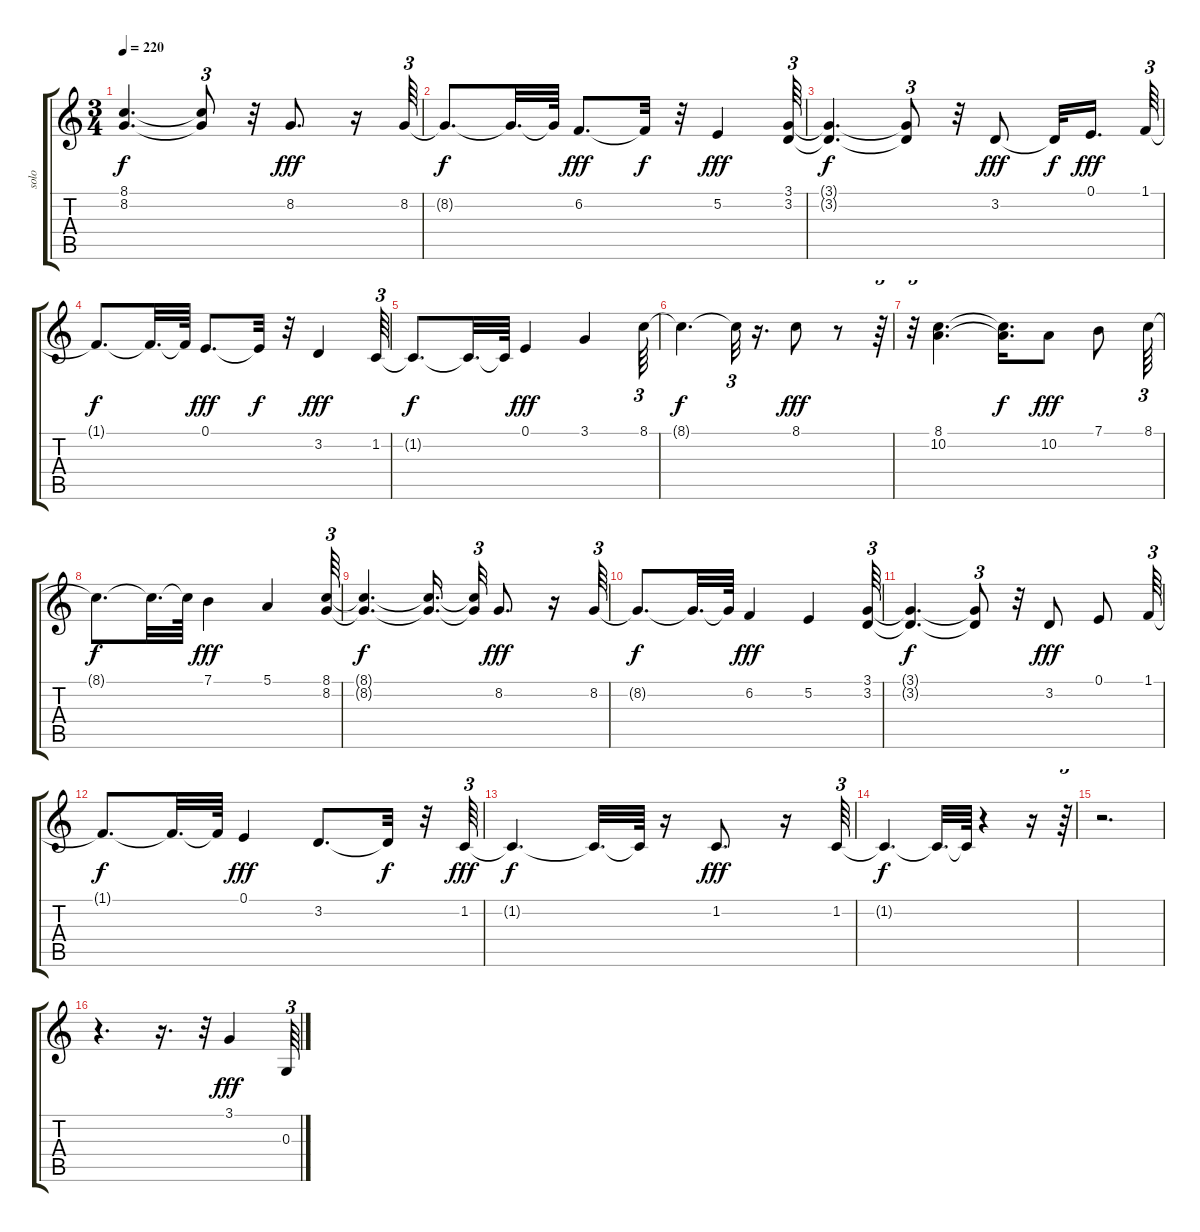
\track ("solo" "solo") {instrument tangoaccordion}
\staff {score tabs}
\tuning (E4 B3 G3 D3 A2 E2) {hide}
\ts (3 4)
\tempo 220
\clef g2
\ks c
(8.1{t} 8.2{t}).4{d dy f} (8.1{t} 8.2{t}).8{tu (3 2)} r.32 8.2.8{d dy fff} r.16 8.2.64{tu (3 2)} |
8.2{t}.8{d dy f} 8.2{t}.32{d} 8.2{t}.64 6.2.8{d dy fff} 6.2{t}.32{dy f} r.32 5.2.4{dy fff} (3.1 3.2).64{tu (3 2)} |
(3.1{t} 3.2{t}).4{d dy f} (3.1{t} 3.2{t}).8{tu (3 2)} r.32 3.2.8{dy fff} 3.2{t}.32{dy f} 0.1.16{d dy fff beam splitsecondary} 1.1.64{tu (3 2)} |
1.1{t}.8{d dy f} 1.1{t}.32{d} 1.1{t}.64 0.1.8{d dy fff} 0.1{t}.32{dy f} r.32 3.2.4{dy fff} 1.2.64{tu (3 2)} |
1.2{t}.8{d dy f} 1.2{t}.32{d} 1.2{t}.64 0.1.4{dy fff} 3.1.4 8.1.64{tu (3 2)} |
8.1{t}.4{d dy f} 8.1{t}.32{tu (3 2)} r.16{d} 8.1.8{dy fff} r.8 r.64{tu (3 2)} |
r.32{tu (3 2)} (8.1 10.2).4{d balance 0} (8.1{t} 10.2{t}).16{d dy f} 10.2.8{dy fff} 7.1.8 8.1.64{tu (3 2)} |
8.1{t}.8{d dy f} 8.1{t}.32{d} 8.1{t}.64 7.1.4{dy fff} 5.1.4 (8.1 8.2).64{tu (3 2)} |
(8.1{t} 8.2{t}).4{d dy f} (8.1{t} 8.2{t}).16{d beam splitsecondary} (8.1{t} 8.2{t}).32{tu (3 2)} 8.2.8{d dy fff} r.16 8.2.64{tu (3 2)} |
8.2{t}.8{d dy f} 8.2{t}.32{d} 8.2{t}.64 6.2.4{dy fff} 5.2.4 (3.1 3.2).64{tu (3 2)} |
(3.1{t} 3.2{t}).4{d dy f} (3.1{t} 3.2{t}).8{tu (3 2)} r.32 3.2.8{dy fff} 0.1.8 1.1.64{tu (3 2)} |
1.1{t}.8{d dy f} 1.1{t}.32{d} 1.1{t}.64 0.1.4{dy fff} 3.2.8{d} 3.2{t}.32{dy f} r.32 1.2.64{tu (3 2) dy fff} |
1.2{t}.4{d dy f} 1.2{t}.32{d} 1.2{t}.64 r.16 1.2.8{d dy fff} r.16 1.2.64{tu (3 2)} |
1.2{t}.4{d dy f} 1.2{t}.32{d} 1.2{t}.64 r.4 r.16 r.64{tu (3 2)} |
r.2{d} |
r.4{d} r.16{d} r.32{tu (3 2)} 3.1.4{dy fff instrument sitar} 0.3.64{tu (3 2)}
